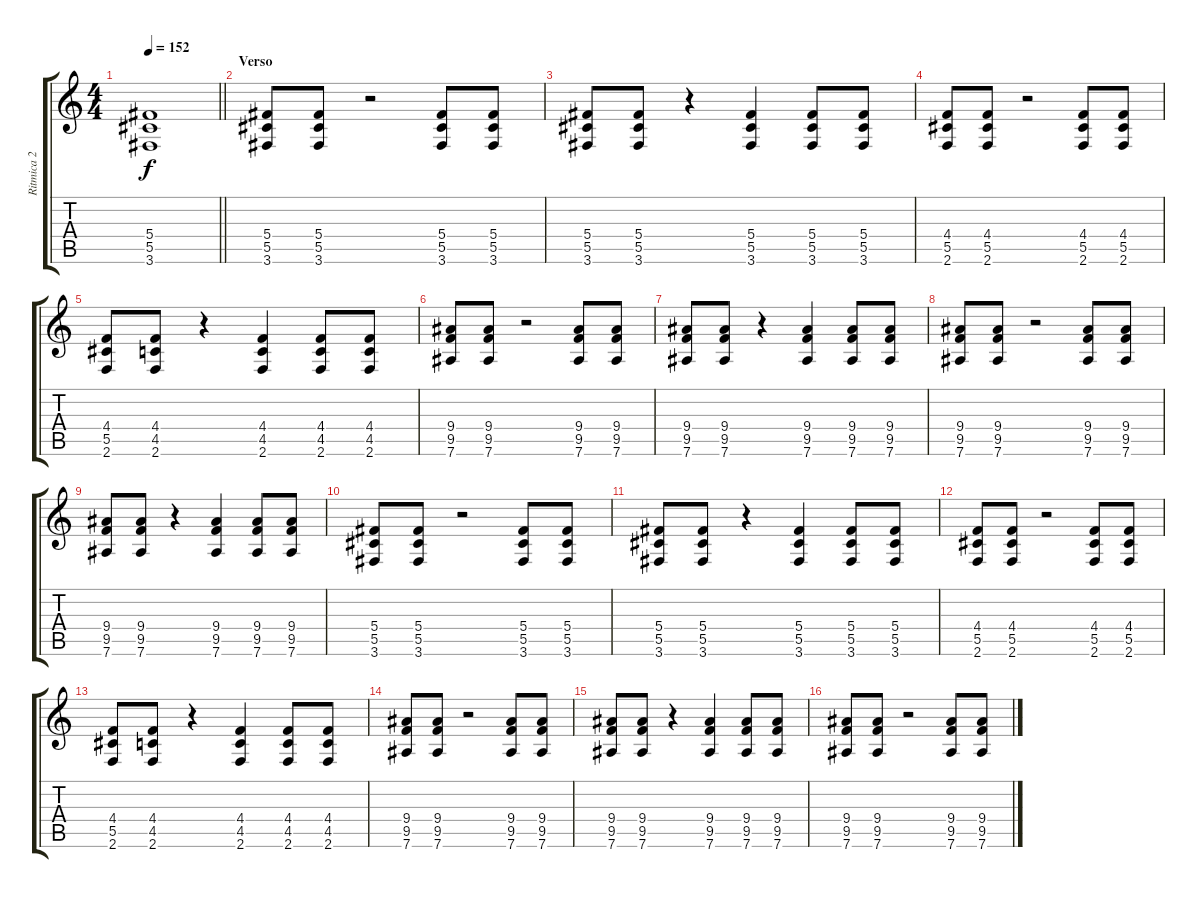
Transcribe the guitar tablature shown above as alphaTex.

\track ("Ritmica 2" "Ritmica 2") {instrument distortionguitar}
\staff {score tabs}
\tuning (Eb4 Bb3 Gb3 Db3 Ab2 Eb2) {hide}
\ts (4 4)
\tempo 152
\clef g2
\barLineRight lightlight
\ks c
(5.4{t} 5.5{t} 3.6{t}).1{dy f} |
\section ("" "Verso")
(5.4 5.5 3.6).8 (5.4 5.5 3.6).8 r.2 (5.4 5.5 3.6).8 (5.4 5.5 3.6).8 |
(5.4 5.5 3.6).8 (5.4 5.5 3.6).8 r.4 (5.4 5.5 3.6).4 (5.4 5.5 3.6).8 (5.4 5.5 3.6).8 |
(4.4 5.5 2.6).8 (4.4 5.5 2.6).8 r.2 (4.4 5.5 2.6).8 (4.4 5.5 2.6).8 |
(4.4 5.5 2.6).8 (4.4 4.5 2.6).8 r.4 (4.4 4.5 2.6).4 (4.4 4.5 2.6).8 (4.4 4.5 2.6).8 |
(9.4 9.5 7.6).8 (9.4 9.5 7.6).8 r.2 (9.4 9.5 7.6).8 (9.4 9.5 7.6).8 |
(9.4 9.5 7.6).8 (9.4 9.5 7.6).8 r.4 (9.4 9.5 7.6).4 (9.4 9.5 7.6).8 (9.4 9.5 7.6).8 |
(9.4 9.5 7.6).8 (9.4 9.5 7.6).8 r.2 (9.4 9.5 7.6).8 (9.4 9.5 7.6).8 |
(9.4 9.5 7.6).8 (9.4 9.5 7.6).8 r.4 (9.4 9.5 7.6).4 (9.4 9.5 7.6).8 (9.4 9.5 7.6).8 |
(5.4 5.5 3.6).8 (5.4 5.5 3.6).8 r.2 (5.4 5.5 3.6).8 (5.4 5.5 3.6).8 |
(5.4 5.5 3.6).8 (5.4 5.5 3.6).8 r.4 (5.4 5.5 3.6).4 (5.4 5.5 3.6).8 (5.4 5.5 3.6).8 |
(4.4 5.5 2.6).8 (4.4 5.5 2.6).8 r.2 (4.4 5.5 2.6).8 (4.4 5.5 2.6).8 |
(4.4 5.5 2.6).8 (4.4 4.5 2.6).8 r.4 (4.4 4.5 2.6).4 (4.4 4.5 2.6).8 (4.4 4.5 2.6).8 |
(9.4 9.5 7.6).8 (9.4 9.5 7.6).8 r.2 (9.4 9.5 7.6).8 (9.4 9.5 7.6).8 |
(9.4 9.5 7.6).8 (9.4 9.5 7.6).8 r.4 (9.4 9.5 7.6).4 (9.4 9.5 7.6).8 (9.4 9.5 7.6).8 |
(9.4 9.5 7.6).8 (9.4 9.5 7.6).8 r.2 (9.4 9.5 7.6).8 (9.4 9.5 7.6).8
